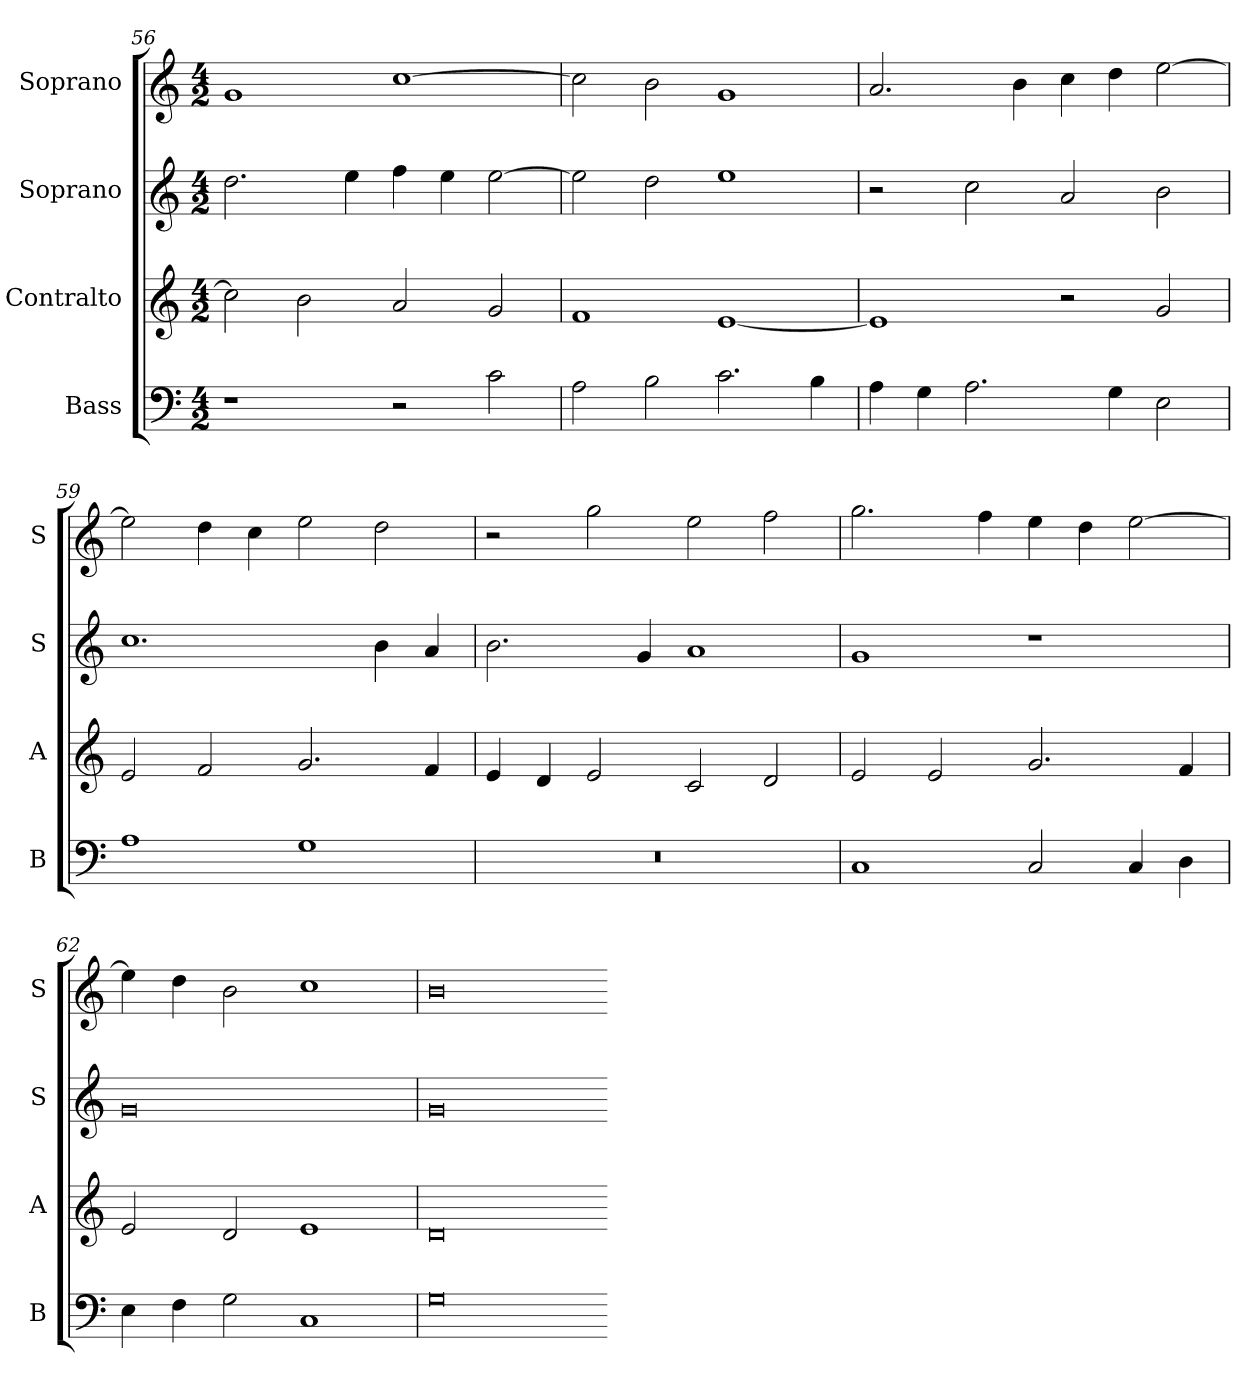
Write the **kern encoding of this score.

**kern	**kern	**kern	**kern
*part4	*part3	*part2	*part1
*staff4	*staff3	*staff2	*staff1
*I"Bass	*I"Contralto	*I"Soprano	*I"Soprano
*I'B	*I'A	*I'S	*I'S
*clefF4	*clefG2	*clefG2	*clefG2
*k[]	*k[]	*k[]	*k[]
*G:mix	*G:mix	*G:mix	*G:mix
*M4/2	*M4/2	*M4/2	*M4/2
=56	=56	=56	=56
1r	2cc]	2.dd	1g
.	2b	.	.
.	.	4ee	.
2r	2a	4ff	[1cc
.	.	4ee	.
2c	2g	[2ee	.
=57	=57	=57	=57
2A	1f	2ee]	2cc]
2B	.	2dd	2b
2.c	[1e	1ee	1g
4B	.	.	.
=58	=58	=58	=58
4A	1e]	2r	2.a
4G	.	.	.
2.A	.	2cc	.
.	.	.	4b
.	2r	2a	4cc
4G	.	.	4dd
2E	2g	2b	[2ee
=59	=59	=59	=59
1A	2e	1.cc	2ee]
.	2f	.	4dd
.	.	.	4cc
1G	2.g	.	2ee
.	.	4b	2dd
.	4f	4a	.
=60	=60	=60	=60
0r	4e	2.b	2r
.	4d	.	.
.	2e	.	2gg
.	.	4g	.
.	2c	1a	2ee
.	2d	.	2ff
=61	=61	=61	=61
1C	2e	1g	2.gg
.	2e	.	.
.	.	.	4ff
2C	2.g	1r	4ee
.	.	.	4dd
4C	.	.	[2ee
4D	4f	.	.
=62	=62	=62	=62
4E	2e	0g	4ee]
4F	.	.	4dd
2G	2d	.	2b
1C	1e	.	1cc
=63	=63	=63	=63
0G	0d	0g	0b
=-	=-	=-	=-
*-	*-	*-	*-
